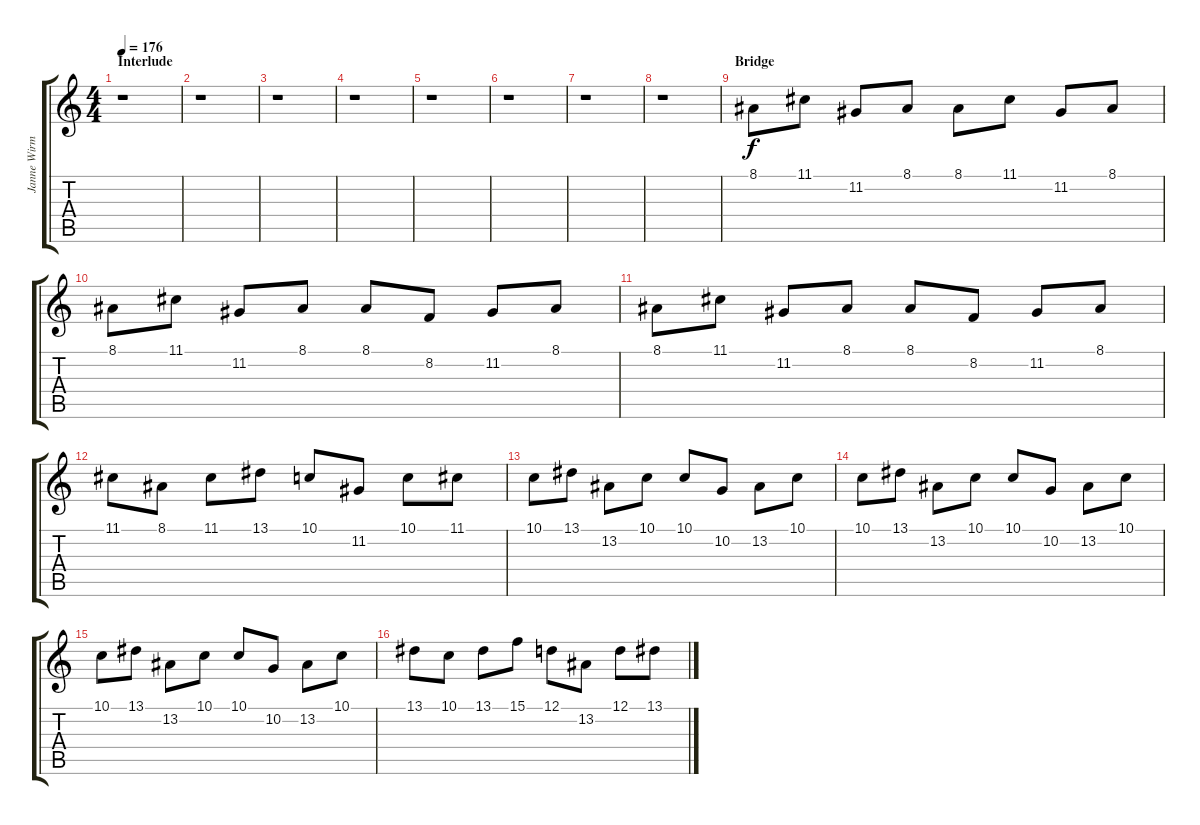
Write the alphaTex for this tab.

\track ("Janne Wirman [Rhy. Keys 1]" "Janne Wirm") {instrument tremolostrings}
\staff {score tabs}
\tuning (D4 A3 F3 C3 G2 C2) {hide}
\ts (4 4)
\section ("" "Interlude")
\tempo 176
\clef g2
\ks c
r.1{dy f} |
r.1 |
r.1 |
r.1 |
r.1 |
r.1 |
r.1 |
r.1 |
\section ("" "Bridge")
8.1.8 11.1.8 11.2.8 8.1.8 8.1.8 11.1.8 11.2.8 8.1.8 |
8.1.8 11.1.8 11.2.8 8.1.8 8.1.8 8.2.8 11.2.8 8.1.8 |
8.1.8 11.1.8 11.2.8 8.1.8 8.1.8 8.2.8 11.2.8 8.1.8 |
11.1.8 8.1.8 11.1.8 13.1.8 10.1.8 11.2.8 10.1.8 11.1.8 |
10.1.8 13.1.8 13.2.8 10.1.8 10.1.8 10.2.8 13.2.8 10.1.8 |
10.1.8 13.1.8 13.2.8 10.1.8 10.1.8 10.2.8 13.2.8 10.1.8 |
10.1.8 13.1.8 13.2.8 10.1.8 10.1.8 10.2.8 13.2.8 10.1.8 |
13.1.8 10.1.8 13.1.8 15.1.8 12.1.8 13.2.8 12.1.8 13.1.8
